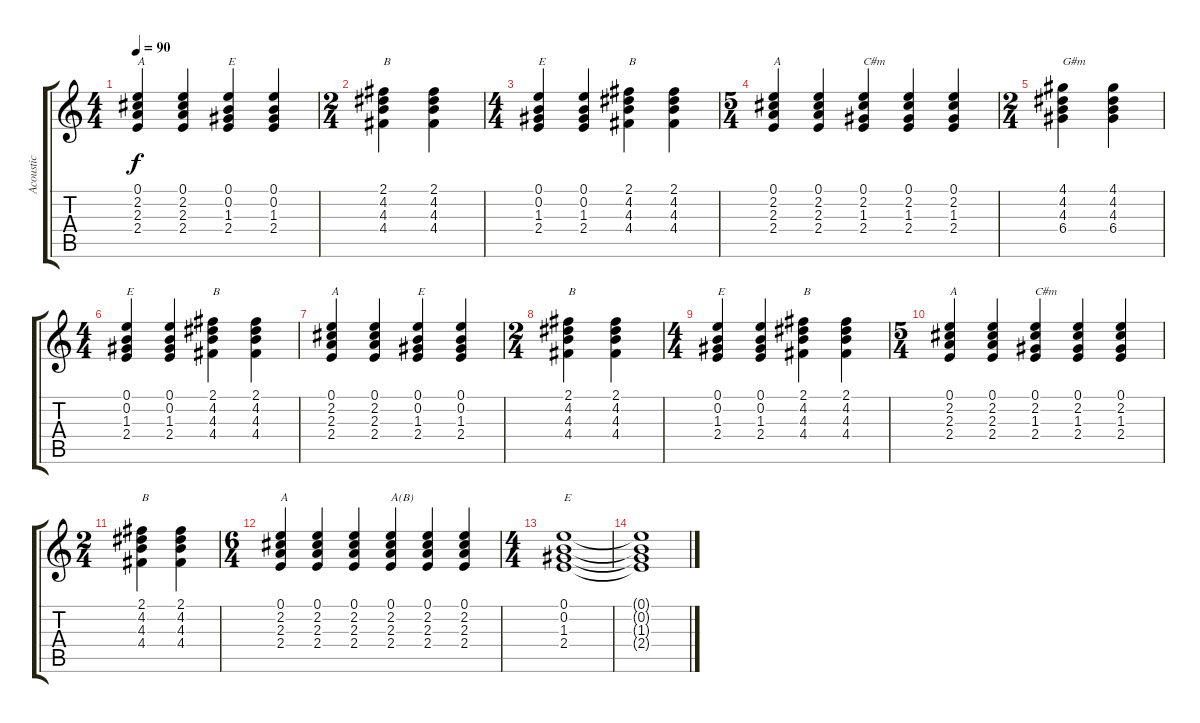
\track ("Acoustic" "Acoustic") {instrument acousticguitarsteel}
\staff {score tabs}
\tuning (E4 B3 G3 D3 A2 E2) {hide}
\ts (4 4)
\tempo 90
\clef g2
\ks c
(0.1 2.2 2.3 2.4).4{txt "A" dy f} (0.1 2.2 2.3 2.4).4 (0.1 0.2 1.3 2.4).4{txt "E"} (0.1 0.2 1.3 2.4).4 |
\ts (2 4)
(2.1 4.2 4.3 4.4).4{txt "B"} (2.1 4.2 4.3 4.4).4 |
\ts (4 4)
(0.1 0.2 1.3 2.4).4{txt "E"} (0.1 0.2 1.3 2.4).4 (2.1 4.2 4.3 4.4).4{txt "B"} (2.1 4.2 4.3 4.4).4 |
\ts (5 4)
(0.1 2.2 2.3 2.4).4{txt "A"} (0.1 2.2 2.3 2.4).4 (0.1 2.2 1.3 2.4).4{txt "C#m"} (0.1 2.2 1.3 2.4).4 (0.1 2.2 1.3 2.4).4 |
\ts (2 4)
(4.1 4.2 4.3 6.4).4{txt "G#m"} (4.1 4.2 4.3 6.4).4 |
\ts (4 4)
(0.1 0.2 1.3 2.4).4{txt "E"} (0.1 0.2 1.3 2.4).4 (2.1 4.2 4.3 4.4).4{txt "B"} (2.1 4.2 4.3 4.4).4 |
(0.1 2.2 2.3 2.4).4{txt "A"} (0.1 2.2 2.3 2.4).4 (0.1 0.2 1.3 2.4).4{txt "E"} (0.1 0.2 1.3 2.4).4 |
\ts (2 4)
(2.1 4.2 4.3 4.4).4{txt "B"} (2.1 4.2 4.3 4.4).4 |
\ts (4 4)
(0.1 0.2 1.3 2.4).4{txt "E"} (0.1 0.2 1.3 2.4).4 (2.1 4.2 4.3 4.4).4{txt "B"} (2.1 4.2 4.3 4.4).4 |
\ts (5 4)
(0.1 2.2 2.3 2.4).4{txt "A"} (0.1 2.2 2.3 2.4).4 (0.1 2.2 1.3 2.4).4{txt "C#m"} (0.1 2.2 1.3 2.4).4 (0.1 2.2 1.3 2.4).4 |
\ts (2 4)
(2.1 4.2 4.3 4.4).4{txt "B"} (2.1 4.2 4.3 4.4).4 |
\ts (6 4)
(0.1 2.2 2.3 2.4).4{txt "A"} (0.1 2.2 2.3 2.4).4 (0.1 2.2 2.3 2.4).4 (0.1 2.2 2.3 2.4).4{txt "A(B)"} (0.1 2.2 2.3 2.4).4 (0.1 2.2 2.3 2.4).4 |
\ts (4 4)
(0.1 0.2 1.3 2.4).1{txt "E"} |
(0.1{t} 0.2{t} 1.3{t} 2.4{t}).1
